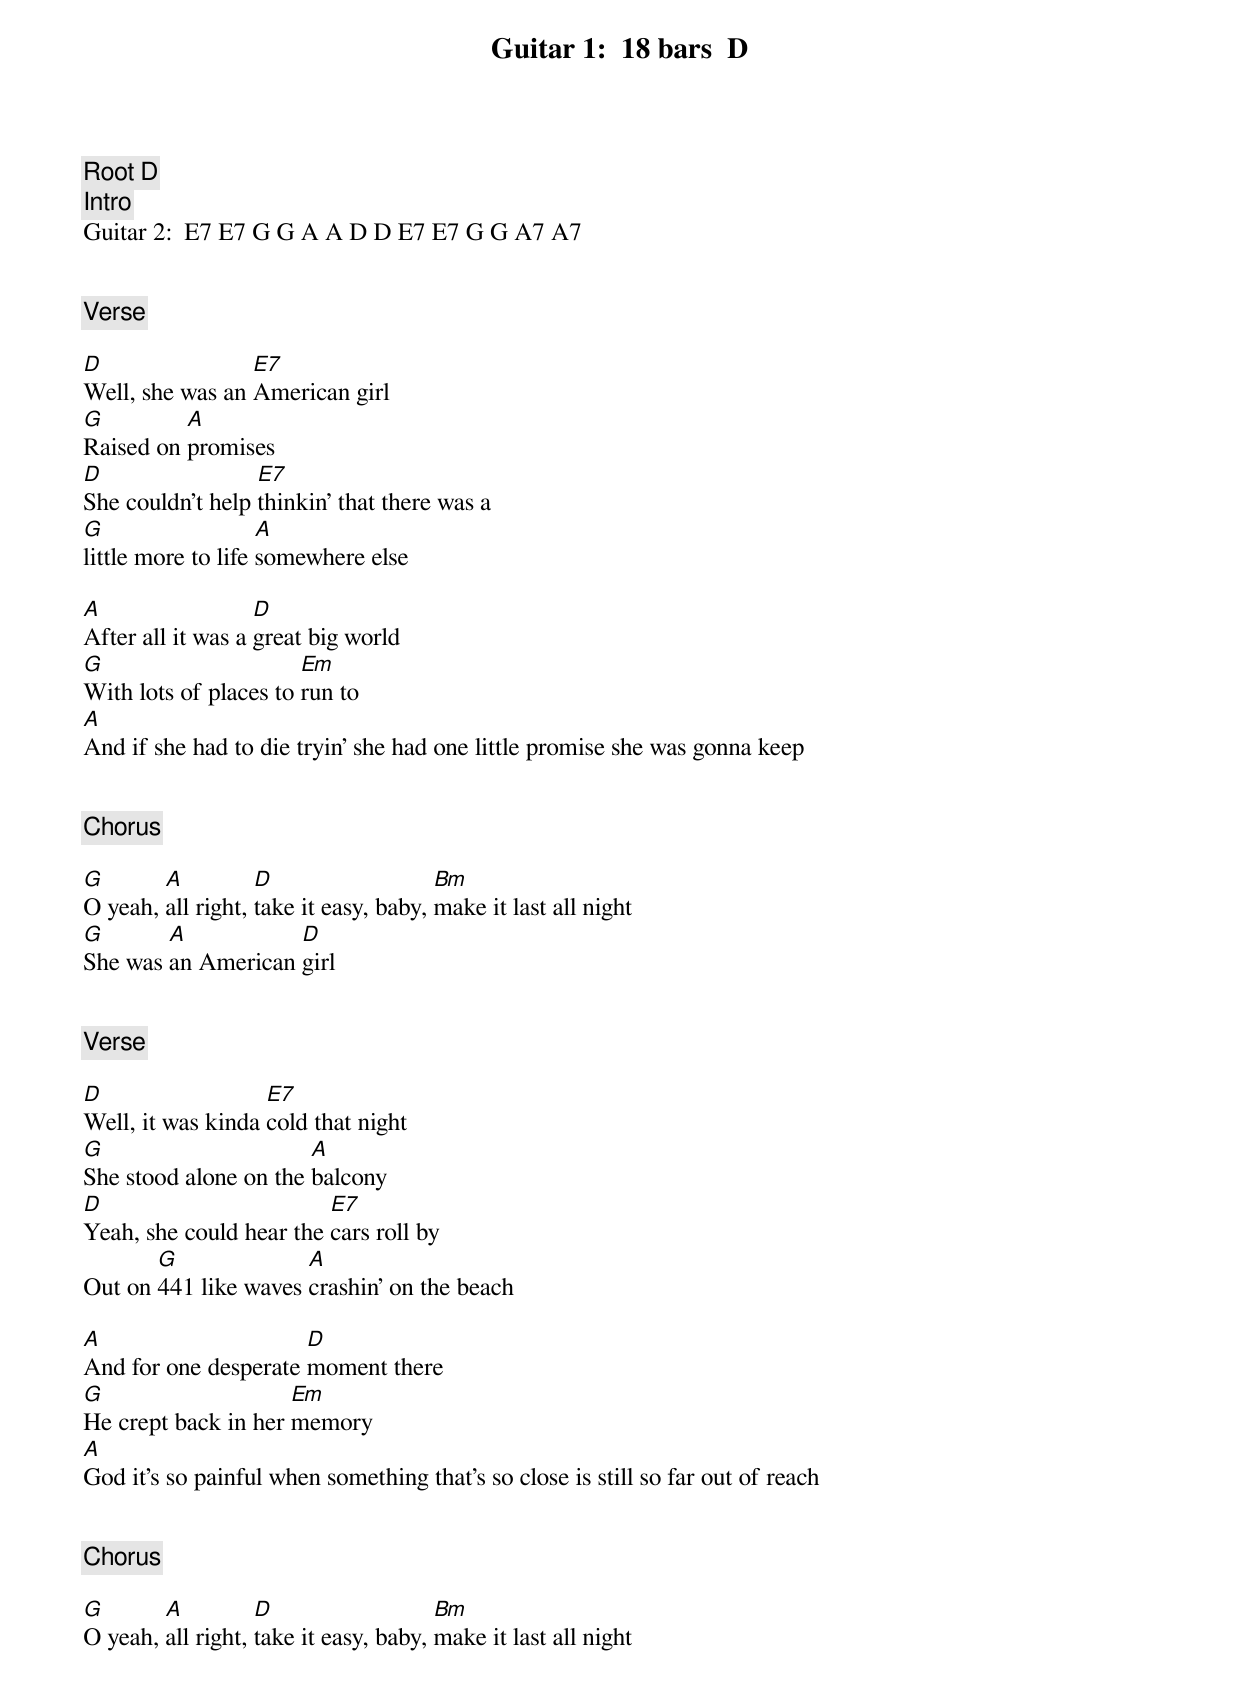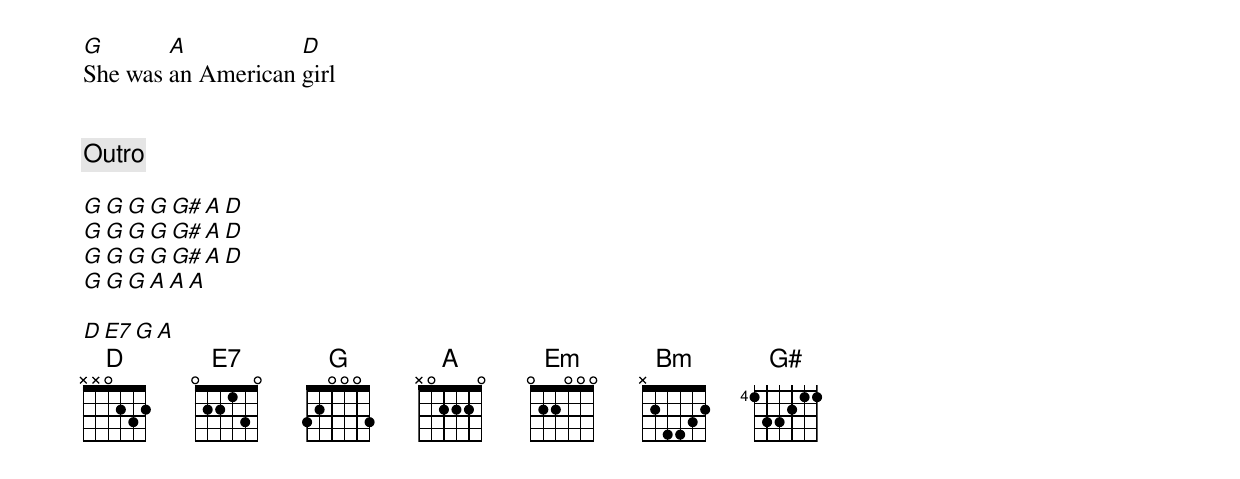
[Root] D

[Intro]

Guitar 1:  18 bars  D
Guitar 2:  E7 E7 G G A A D D E7 E7 G G A7 A7


[Verse]

D                E7
Well, she was an American girl
G         A
Raised on promises
D                 E7
She couldn't help thinkin' that there was a
G                   A
little more to life somewhere else

A                  D
After all it was a great big world
G                      Em
With lots of places to run to
A
And if she had to die tryin' she had one little promise she was gonna keep


[Chorus]

G       A          D                   Bm
O yeah, all right, take it easy, baby, make it last all night
G       A           D
She was an American girl


[Verse]

D                  E7
Well, it was kinda cold that night
G                      A
She stood alone on the balcony
D                        E7
Yeah, she could hear the cars roll by
       G              A
Out on 441 like waves crashin' on the beach

A                     D
And for one desperate moment there
G                    Em
He crept back in her memory
A
God it's so painful when something that's so close is still so far out of reach


[Chorus]

G       A          D                   Bm
O yeah, all right, take it easy, baby, make it last all night
G       A           D
She was an American girl


[Outro]

G G G G G# A D
G G G G G# A D
G G G G G# A D
G G G A A A

D E7 G A
